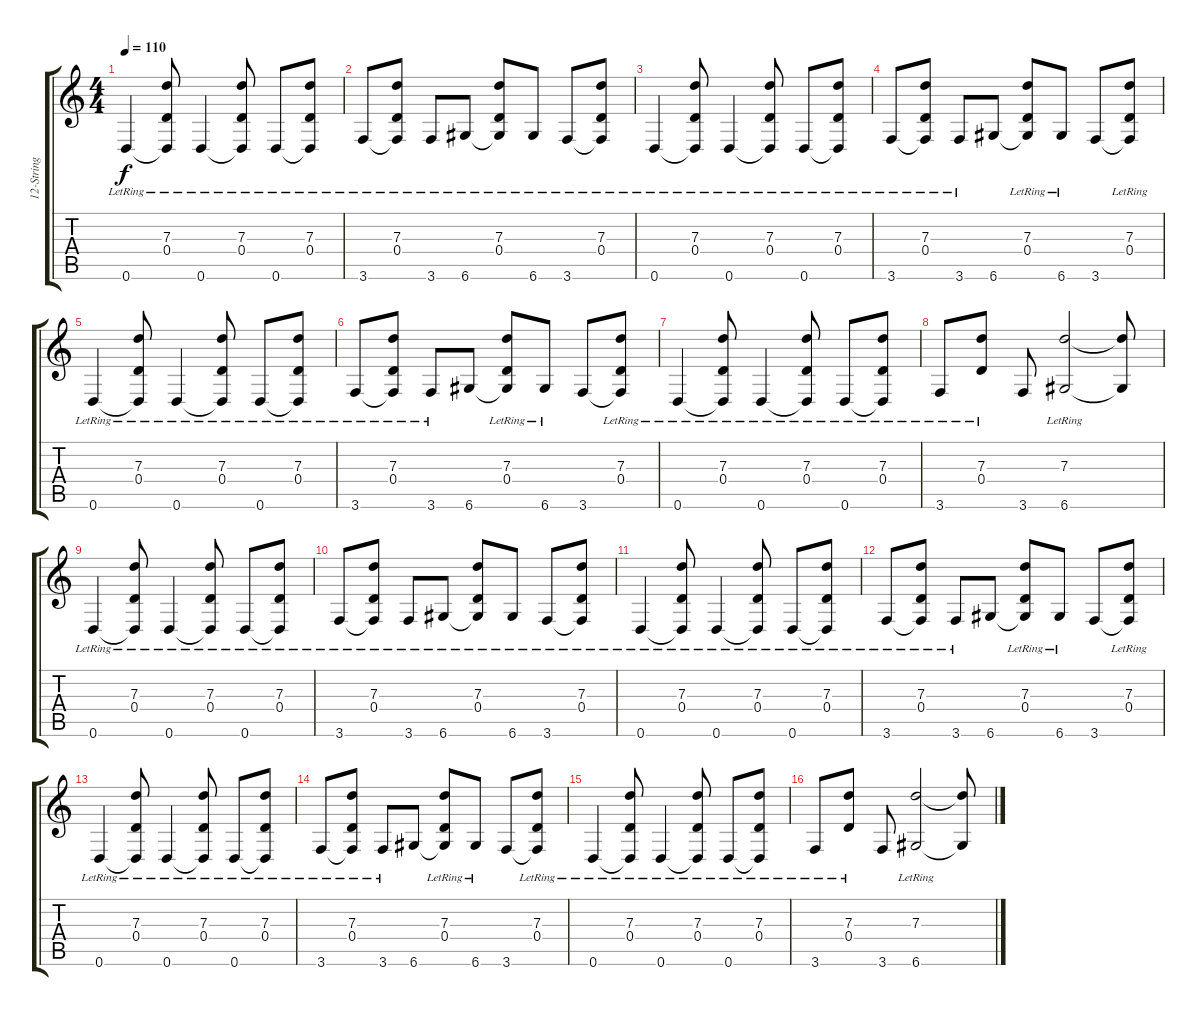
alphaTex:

\track ("12-String Acoustic" "12-String ") {instrument acousticguitarsteel}
\staff {score tabs}
\tuning (E4 B3 G3 D3 A2 D2) {hide}
\ts (4 4)
\tempo 110
\clef g2
\ks c
0.6{lr}.4{dy f instrument acousticguitarsteel} (7.3{lr} 0.4{lr} 0.6{t}).8 0.6{lr}.4 (7.3{lr} 0.4{lr} 0.6{t}).8 0.6{lr}.8 (7.3{lr} 0.4{lr} 0.6{t}).8 |
3.6{lr}.8 (7.3{lr} 0.4{lr} 3.6{t}).8 3.6{lr}.8 6.6{lr}.8 (7.3{lr} 0.4{lr} 6.6{t}).8 6.6{lr}.8 3.6{lr}.8 (7.3{lr} 0.4{lr} 3.6{t}).8 |
0.6{lr}.4 (7.3{lr} 0.4{lr} 0.6{t}).8 0.6{lr}.4 (7.3{lr} 0.4{lr} 0.6{t}).8 0.6{lr}.8 (7.3{lr} 0.4{lr} 0.6{t}).8 |
3.6{lr}.8 (7.3{lr} 0.4{lr} 3.6{t}).8 3.6{lr}.8 6.6.8 (7.3{lr} 0.4{lr} 6.6{t}).8 6.6{lr}.8 3.6.8 (7.3{lr} 0.4{lr} 3.6{t}).8 |
0.6{lr}.4 (7.3{lr} 0.4{lr} 0.6{t}).8 0.6{lr}.4 (7.3{lr} 0.4{lr} 0.6{t}).8 0.6{lr}.8 (7.3{lr} 0.4{lr} 0.6{t}).8 |
3.6{lr}.8 (7.3{lr} 0.4{lr} 3.6{t}).8 3.6{lr}.8 6.6.8 (7.3{lr} 0.4{lr} 6.6{t}).8 6.6{lr}.8 3.6.8 (7.3{lr} 0.4{lr} 3.6{t}).8 |
0.6{lr}.4 (7.3{lr} 0.4{lr} 0.6{t}).8 0.6{lr}.4 (7.3{lr} 0.4{lr} 0.6{t}).8 0.6{lr}.8 (7.3{lr} 0.4{lr} 0.6{t}).8 |
3.6{lr}.8 (7.3{lr} 0.4{lr}).8 3.6.8 (7.3{lr} 6.6{lr}).2 (7.3{t} 6.6{t}).8 |
0.6{lr}.4 (7.3{lr} 0.4{lr} 0.6{t}).8 0.6{lr}.4 (7.3{lr} 0.4{lr} 0.6{t}).8 0.6{lr}.8 (7.3{lr} 0.4{lr} 0.6{t}).8 |
3.6{lr}.8 (7.3{lr} 0.4{lr} 3.6{t}).8 3.6{lr}.8 6.6{lr}.8 (7.3{lr} 0.4{lr} 6.6{t}).8 6.6{lr}.8 3.6{lr}.8 (7.3{lr} 0.4{lr} 3.6{t}).8 |
0.6{lr}.4 (7.3{lr} 0.4{lr} 0.6{t}).8 0.6{lr}.4 (7.3{lr} 0.4{lr} 0.6{t}).8 0.6{lr}.8 (7.3{lr} 0.4{lr} 0.6{t}).8 |
3.6{lr}.8 (7.3{lr} 0.4{lr} 3.6{t}).8 3.6{lr}.8 6.6.8 (7.3{lr} 0.4{lr} 6.6{t}).8 6.6{lr}.8 3.6.8 (7.3{lr} 0.4{lr} 3.6{t}).8 |
0.6{lr}.4 (7.3{lr} 0.4{lr} 0.6{t}).8 0.6{lr}.4 (7.3{lr} 0.4{lr} 0.6{t}).8 0.6{lr}.8 (7.3{lr} 0.4{lr} 0.6{t}).8 |
3.6{lr}.8 (7.3{lr} 0.4{lr} 3.6{t}).8 3.6{lr}.8 6.6.8 (7.3{lr} 0.4{lr} 6.6{t}).8 6.6{lr}.8 3.6.8 (7.3{lr} 0.4{lr} 3.6{t}).8 |
0.6{lr}.4 (7.3{lr} 0.4{lr} 0.6{t}).8 0.6{lr}.4 (7.3{lr} 0.4{lr} 0.6{t}).8 0.6{lr}.8 (7.3{lr} 0.4{lr} 0.6{t}).8 |
3.6{lr}.8 (7.3{lr} 0.4{lr}).8 3.6.8 (7.3{lr} 6.6{lr}).2 (7.3{t} 6.6{t}).8
